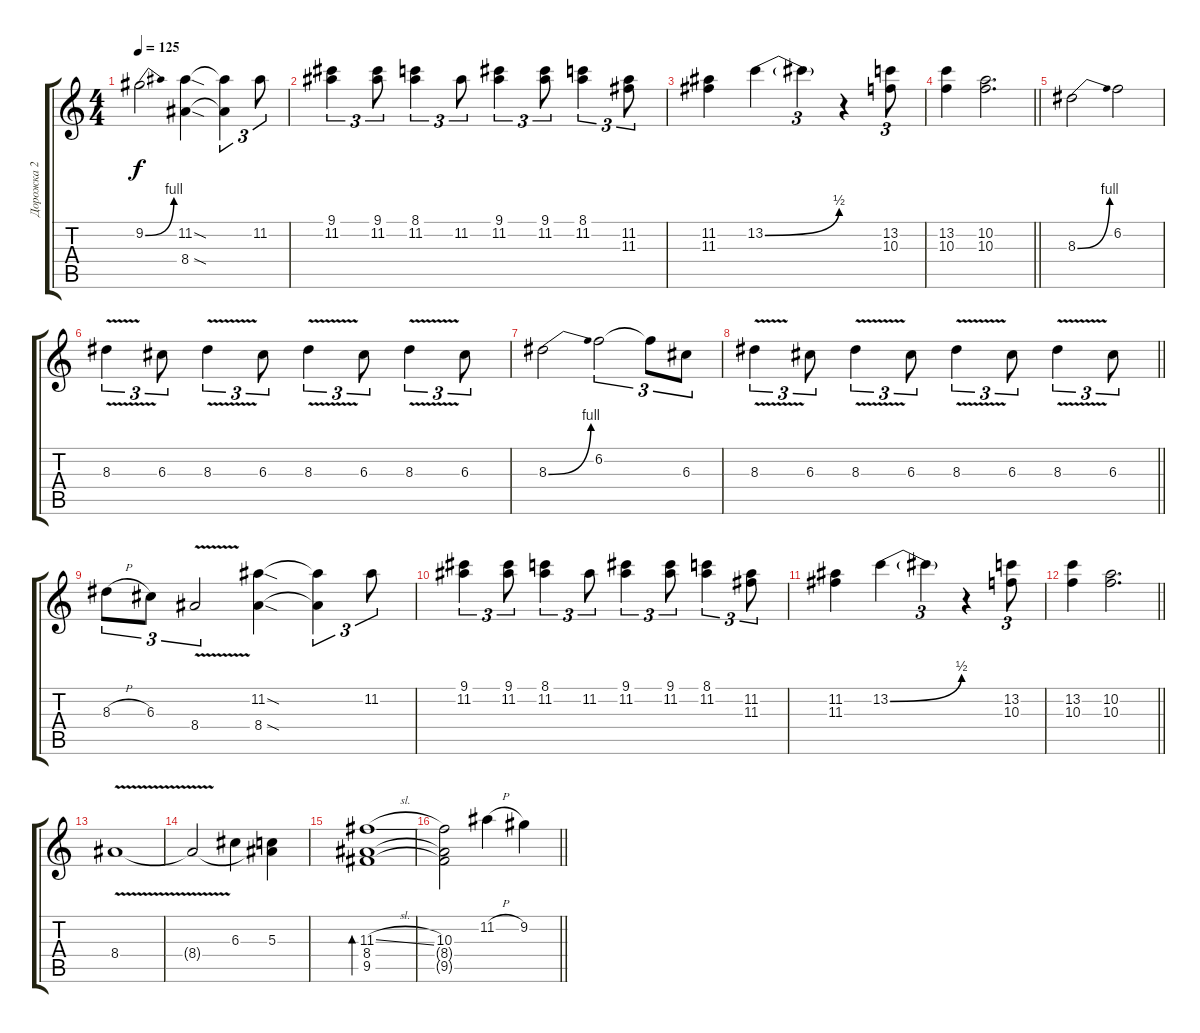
\track ("Дорожка 2" "Дорожка 2") {instrument acousticguitarsteel}
\staff {score tabs}
\tuning (E4 B3 G3 D3 A2 E2) {hide}
\ts (4 4)
\tempo 125
\clef g2
\ks c
9.2{be (bend 0 0 60 4)}.2{dy f} (11.2{sod} 8.4{sod}).4 (11.2{t} 8.4{t}).4{tu (3 2)} 11.2.8{tu (3 2)} |
(9.1 11.2).4{tu (3 2)} (9.1 11.2).8{tu (3 2)} (8.1 11.2).4{tu (3 2)} 11.2.8{tu (3 2)} (9.1 11.2).4{tu (3 2)} (9.1 11.2).8{tu (3 2)} (8.1 11.2).4{tu (3 2)} (11.2 11.3).8{tu (3 2)} |
(11.2 11.3).4 13.2{be (bend 0 0 60 2)}.4 13.2{t}.4{tu (3 2)} r.4 (13.2 10.3).8{tu (3 2)} |
\barLineRight lightlight
(13.2 10.3).4 (10.2 10.3).2{d} |
8.3{be (bend 0 0 60 4)}.2 6.2.2 |
8.3{v}.4{tu (3 2)} 6.3.8{tu (3 2)} 8.3{v}.4{tu (3 2)} 6.3.8{tu (3 2)} 8.3{v}.4{tu (3 2)} 6.3.8{tu (3 2)} 8.3{v}.4{tu (3 2)} 6.3.8{tu (3 2)} |
8.3{be (bend 0 0 60 4)}.2 6.2.2{tu (3 2)} 6.2{t}.8{tu (3 2)} 6.3.8{tu (3 2)} |
\barLineRight lightlight
8.3{v}.4{tu (3 2)} 6.3.8{tu (3 2)} 8.3{v}.4{tu (3 2)} 6.3.8{tu (3 2)} 8.3{v}.4{tu (3 2)} 6.3.8{tu (3 2)} 8.3{v}.4{tu (3 2)} 6.3.8{tu (3 2)} |
8.3{h}.8{tu (3 2)} 6.3.8{tu (3 2)} 8.4{v}.2{tu (3 2)} (11.2{sod} 8.4{sod}).4 (11.2{t} 8.4{t}).4{tu (3 2)} 11.2.8{tu (3 2)} |
(9.1 11.2).4{tu (3 2)} (9.1 11.2).8{tu (3 2)} (8.1 11.2).4{tu (3 2)} 11.2.8{tu (3 2)} (9.1 11.2).4{tu (3 2)} (9.1 11.2).8{tu (3 2)} (8.1 11.2).4{tu (3 2)} (11.2 11.3).8{tu (3 2)} |
(11.2 11.3).4 13.2{be (bend 0 0 60 2)}.4 13.2{t}.4{tu (3 2)} r.4 (13.2 10.3).8{tu (3 2)} |
\barLineRight lightlight
(13.2 10.3).4 (10.2 10.3).2{d} |
8.4{v}.1 |
8.4{t}.2 6.3.4 (5.3 8.4{t}).4 |
(11.3{sl} 8.4 9.5).1{bd 480} |
\barLineRight lightlight
(10.3 8.4{t} 9.5{t}).2 11.2{h}.4 9.2.4
